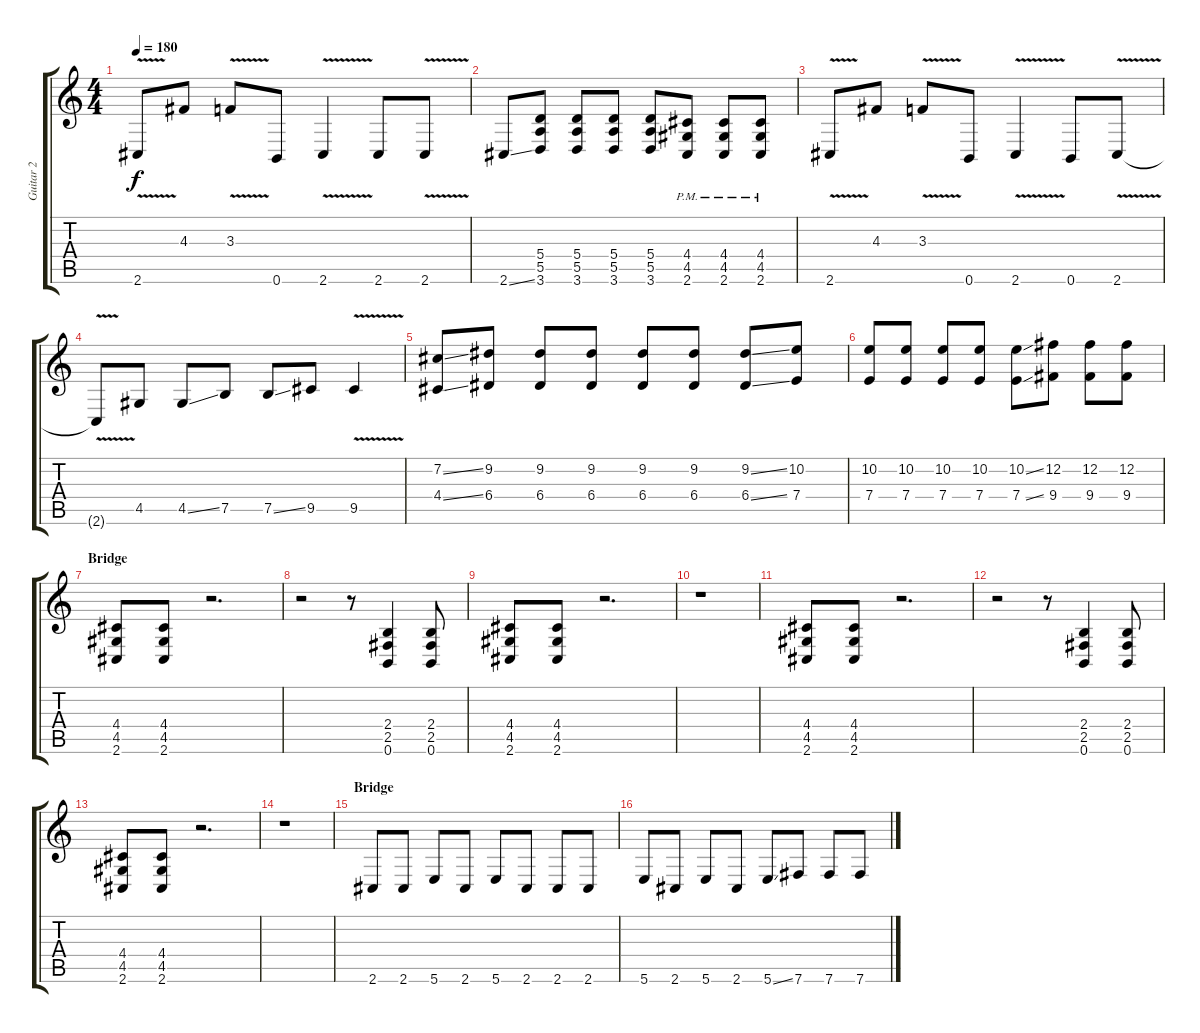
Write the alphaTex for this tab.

\track ("Guitar 2" "Guitar 2") {instrument distortionguitar}
\staff {score tabs}
\tuning (B3 Gb3 D3 A2 E2 B1) {hide}
\ts (4 4)
\tempo 180
\clef g2
\ks c
2.6{v}.8{dy f} 4.3.8 3.3{v}.8 0.6.8 2.6{v}.4 2.6.8 2.6{v}.8 |
2.6{ss}.8 (5.4 5.5 3.6).8 (5.4 5.5 3.6).8 (5.4 5.5 3.6).8 (5.4 5.5 3.6).8 (4.4{pm} 4.5{pm} 2.6{pm}).8 (4.4{pm} 4.5{pm} 2.6{pm}).8 (4.4{pm} 4.5{pm} 2.6{pm}).8 |
2.6{v}.8 4.3.8 3.3{v}.8 0.6.8 2.6{v}.4 0.6.8 2.6{v}.8 |
2.6{t}.8 4.5.8 4.5{ss}.8 7.5.8 7.5{ss}.8 9.5.8 9.5{v}.4 |
(7.2{ss} 4.4{ss}).8 (9.2 6.4).8 (9.2 6.4).8 (9.2 6.4).8 (9.2 6.4).8 (9.2 6.4).8 (9.2{ss} 6.4{ss}).8 (10.2 7.4).8 |
(10.2 7.4).8 (10.2 7.4).8 (10.2 7.4).8 (10.2 7.4).8 (10.2{ss} 7.4{ss}).8 (12.2 9.4).8 (12.2 9.4).8 (12.2 9.4).8 |
\section ("" "Bridge")
(4.4 4.5 2.6).8 (4.4 4.5 2.6).8 r.2{d} |
r.2 r.8 (2.4 2.5 0.6).4 (2.4 2.5 0.6).8 |
(4.4 4.5 2.6).8 (4.4 4.5 2.6).8 r.2{d} |
r.1 |
(4.4 4.5 2.6).8 (4.4 4.5 2.6).8 r.2{d} |
r.2 r.8 (2.4 2.5 0.6).4 (2.4 2.5 0.6).8 |
(4.4 4.5 2.6).8 (4.4 4.5 2.6).8 r.2{d} |
r.1 |
\section ("" "Bridge")
2.6.8 2.6.8 5.6.8 2.6.8 5.6.8 2.6.8 2.6.8 2.6.8 |
5.6.8 2.6.8 5.6.8 2.6.8 5.6{ss}.8 7.6.8 7.6.8 7.6.8
